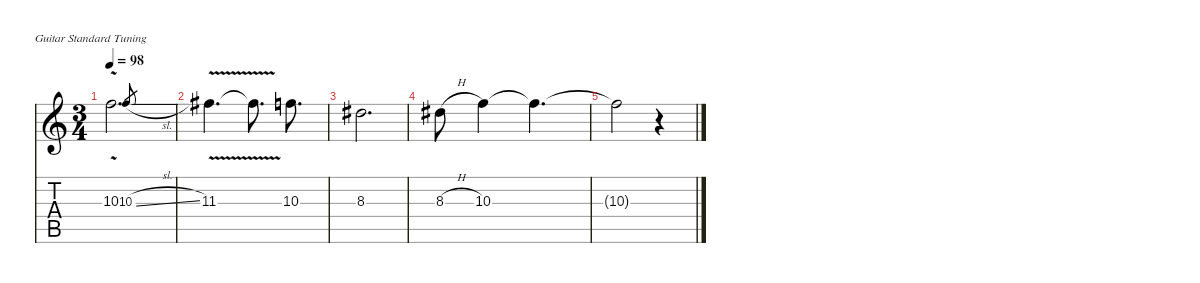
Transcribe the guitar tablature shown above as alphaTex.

\defaultSystemsLayout 4
\hideDynamics
\bracketExtendMode nobrackets
\multiBarRest
\singleTrackTrackNamePolicy hidden
\multiTrackTrackNamePolicy hidden
\firstSystemTrackNameMode fullname
\firstSystemTrackNameOrientation horizontal
\otherSystemsTrackNameOrientation horizontal
\track ("Guitar 2" "gtr2") {instrument overdrivenguitar}
\staff {score tabs}
\tuning (E4 B3 G3 D3 A2 E2)
\ts (3 4)
\tempo 98
\clef g2
\ks c
10.3{v}.2{d dy ff beam Down} 10.3{sl}.8{gr dy f beam Up} |
11.3{v acc #}.4{d dy ff beam Down} 11.3{v t acc #}.8{d dy f beam Down} 10.3.8{d dy ff beam Down} |
8.3{acc #}.2{d beam Down} |
8.3{h acc #}.8{beam Down} 10.3.4{beam Down} 10.3{t}.4{d dy f beam Down} |
10.3{t}.2{beam Down} r.4{beam Down}
